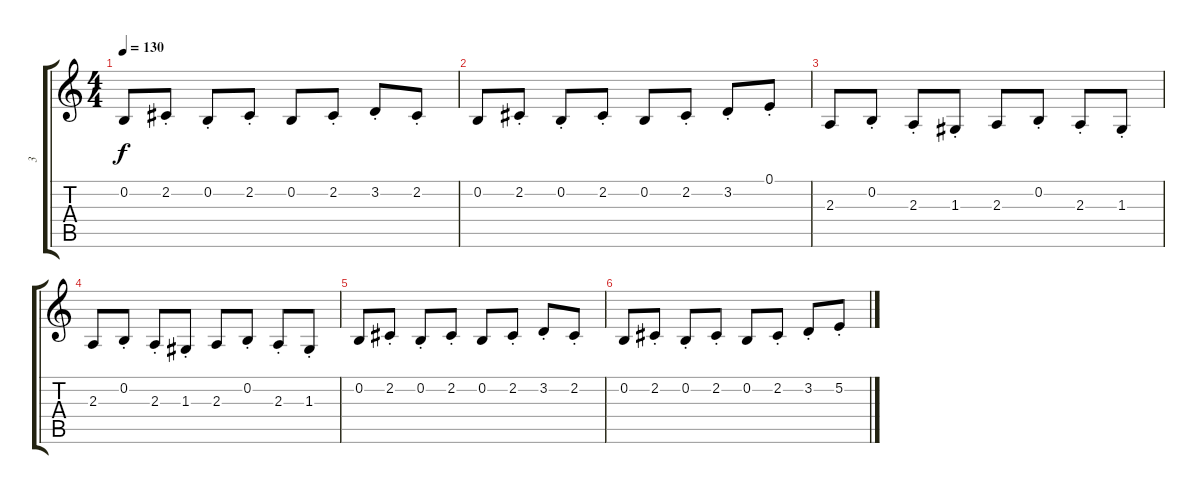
\track ("3" "3") {instrument trombone}
\staff {score tabs}
\tuning (E4 B3 G3 D3 A2 E2) {hide}
\ts (4 4)
\tempo 130
\clef g2
\ks c
0.2.8{dy f} 2.2{st}.8 0.2{st}.8 2.2{st}.8 0.2.8 2.2{st}.8 3.2{st}.8 2.2{st}.8 |
0.2.8 2.2{st}.8 0.2{st}.8 2.2{st}.8 0.2.8 2.2{st}.8 3.2{st}.8 0.1{st}.8 |
2.3.8{volume 0} 0.2{st}.8 2.3{st}.8 1.3{st}.8 2.3.8 0.2{st}.8 2.3{st}.8 1.3{st}.8 |
2.3.8 0.2{st}.8 2.3{st}.8 1.3{st}.8 2.3.8 0.2{st}.8 2.3{st}.8 1.3{st}.8 |
0.2.8 2.2{st}.8 0.2{st}.8 2.2{st}.8 0.2.8 2.2{st}.8 3.2{st}.8 2.2{st}.8 |
0.2.8 2.2{st}.8 0.2{st}.8 2.2{st}.8 0.2.8 2.2{st}.8 3.2{st}.8 5.2{st}.8
